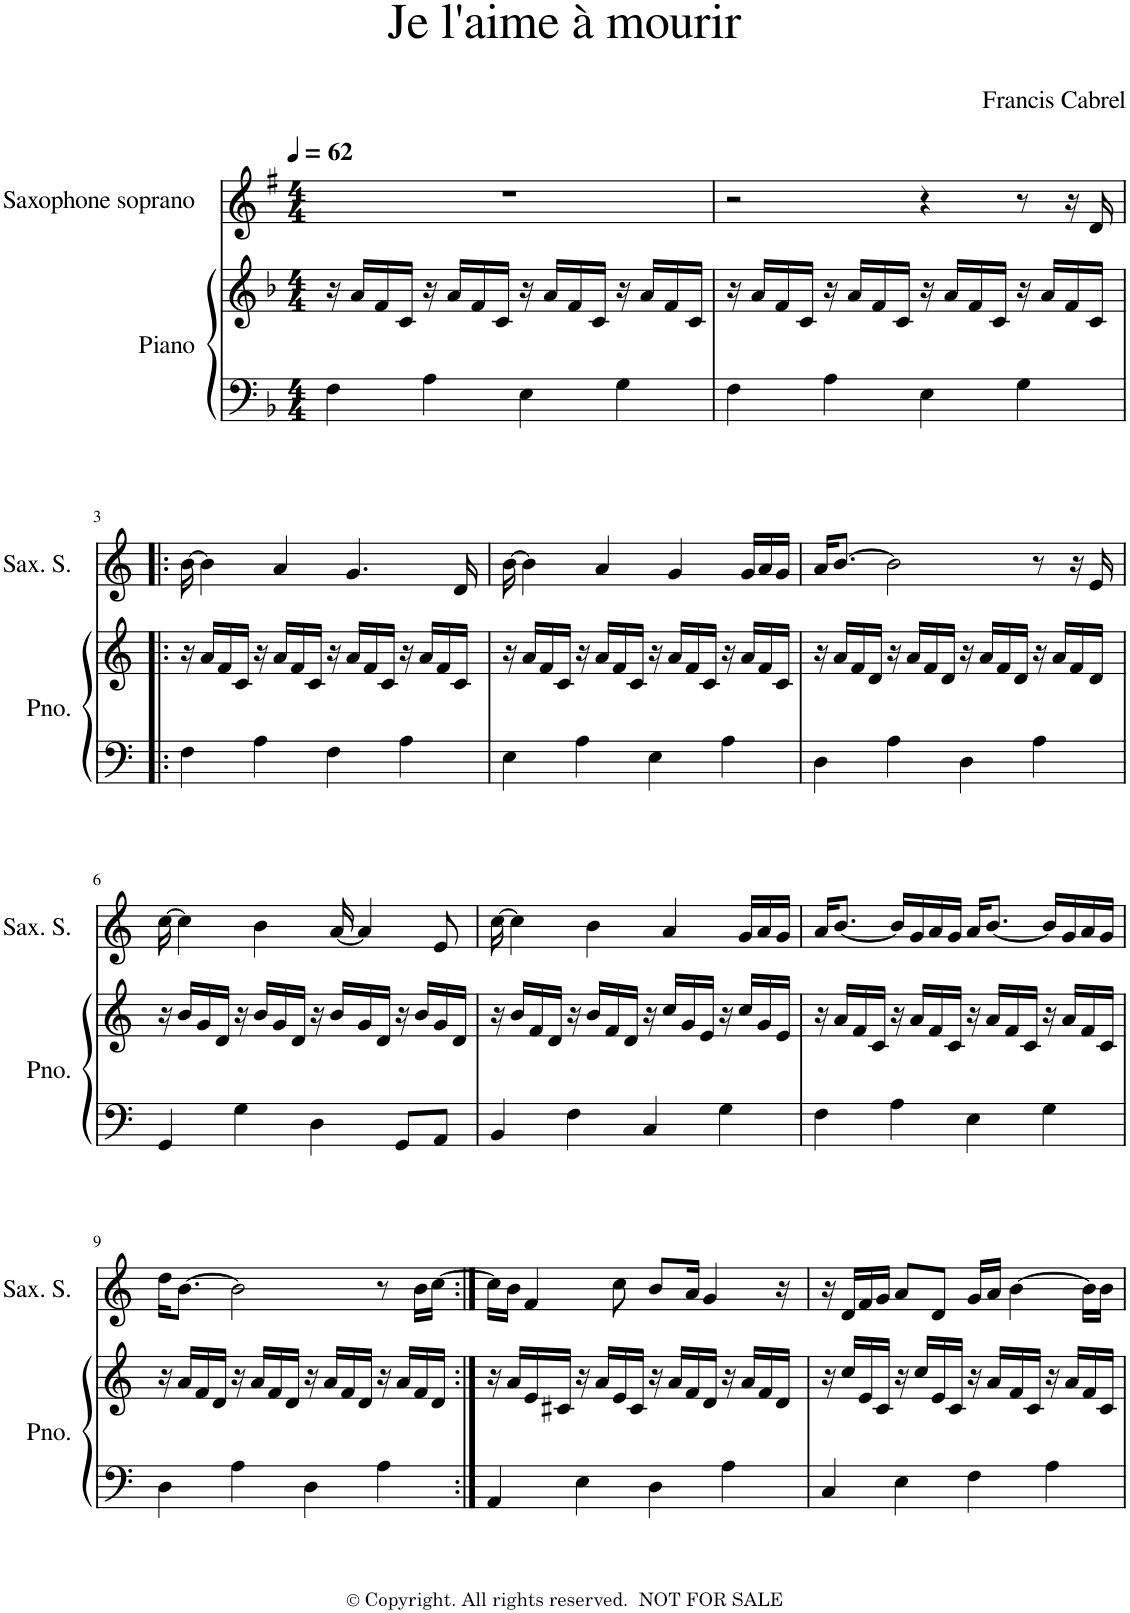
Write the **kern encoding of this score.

**kern	**kern	**kern
*part2	*part2	*part1
*staff3	*staff2	*staff1
*I"Piano	*	*I"Saxophone soprano
*I'Pno.	*	*I'Sax. S.
*clefF4	*clefG2	*clefG2
*	*	*Trd1c2
*k[b-]	*k[b-]	*k[f#]
*M4/4	*M4/4	*M4/4
*MM62	*MM62	*MM62
=1	=1	=1
4F\	16r	1r
.	16a/LL	.
.	16f/	.
.	16c/JJ	.
4A\	16r	.
.	16a/LL	.
.	16f/	.
.	16c/JJ	.
4E\	16r	.
.	16a/LL	.
.	16f/	.
.	16c/JJ	.
4G\	16r	.
.	16a/LL	.
.	16f/	.
.	16c/JJ	.
=2	=2	=2
4F\	16r	2r
.	16a/LL	.
.	16f/	.
.	16c/JJ	.
4A\	16r	.
.	16a/LL	.
.	16f/	.
.	16c/JJ	.
4E\	16r	4r
.	16a/LL	.
.	16f/	.
.	16c/JJ	.
4G\	16r	8r
.	16a/LL	.
.	16f/	16r
.	16c/JJ	16d/
!!LO:LB:g=z
=3!|:	=3!|:	=3!|:
4F\	16r	[16b\
.	16a/LL	4b\]
.	16f/	.
.	16c/JJ	.
4A\	16r	.
.	16a/LL	4a/
.	16f/	.
.	16c/JJ	.
4F\	16r	.
.	16a/LL	4.g/
.	16f/	.
.	16c/JJ	.
4A\	16r	.
.	16a/LL	.
.	16f/	.
.	16c/JJ	16d/
=4	=4	=4
4E\	16r	[16b\
.	16a/LL	4b\]
.	16f/	.
.	16c/JJ	.
4A\	16r	.
.	16a/LL	4a/
.	16f/	.
.	16c/JJ	.
4E\	16r	.
.	16a/LL	4g/
.	16f/	.
.	16c/JJ	.
4A\	16r	.
.	16a/LL	16g/LL
.	16f/	16a/
.	16c/JJ	16g/JJ
=5	=5	=5
4D\	16r	16a/KL
.	16a/LL	[8.b/J
.	16f/	.
.	16d/JJ	.
4A\	16r	2b\]
.	16a/LL	.
.	16f/	.
.	16d/JJ	.
4D\	16r	.
.	16a/LL	.
.	16f/	.
.	16d/JJ	.
4A\	16r	8r
.	16a/LL	.
.	16f/	16r
.	16d/JJ	16e/
!!LO:LB:g=z
=6	=6	=6
4GG/	16r	[16cc\
.	16b-/LL	4cc\]
.	16g/	.
.	16d/JJ	.
4G\	16r	.
.	16b-/LL	4b\
.	16g/	.
.	16d/JJ	.
4D\	16r	.
.	16b-/LL	[16a/
.	16g/	4a/]
.	16d/JJ	.
8GG/L	16r	.
.	16b-/LL	.
8AA/J	16g/	8e/
.	16d/JJ	.
=7	=7	=7
4BB-/	16r	[16cc\
.	16b-/LL	4cc\]
.	16f/	.
.	16d/JJ	.
4F\	16r	.
.	16b-/LL	4b\
.	16f/	.
.	16d/JJ	.
4C/	16r	.
.	16cc/LL	4a/
.	16g/	.
.	16e/JJ	.
4G\	16r	.
.	16cc/LL	16g/LL
.	16g/	16a/
.	16e/JJ	16g/JJ
=8	=8	=8
4F\	16r	16a/KL
.	16a/LL	[8.b/J
.	16f/	.
.	16c/JJ	.
4A\	16r	16b/LL]
.	16a/LL	16g/
.	16f/	16a/
.	16c/JJ	16g/JJ
4E\	16r	16a/KL
.	16a/LL	[8.b/J
.	16f/	.
.	16c/JJ	.
4G\	16r	16b/LL]
.	16a/LL	16g/
.	16f/	16a/
.	16c/JJ	16g/JJ
!!LO:LB:g=z
=9	=9	=9
4D\	16r	16dd\KL
.	16a/LL	[8.b\J
.	16f/	.
.	16d/JJ	.
4A\	16r	2b\]
.	16a/LL	.
.	16f/	.
.	16d/JJ	.
4D\	16r	.
.	16a/LL	.
.	16f/	.
.	16d/JJ	.
4A\	16r	8r
.	16a/LL	.
.	16f/	16b\LL
.	16d/JJ	[16cc\JJ
=10:|!	=10:|!	=10:|!
4AA/	16r	16cc\LL]
.	16a/LL	16b\JJ
.	16e/	4f#/
.	16c#X/JJ	.
4E\	16r	.
.	16a/LL	.
.	16e/	8cc\
.	16c#/JJ	.
4D\	16r	8b/L
.	16a/LL	.
.	16f/	16a/Jk
.	16d/JJ	4g/
4A\	16r	.
.	16a/LL	.
.	16f/	.
.	16d/JJ	16r
=11	=11	=11
4C/	16r	16r
.	16cc/LL	16d/LL
.	16e/	16f#/
.	16c/JJ	16g/JJ
4E\	16r	8a/L
.	16cc/LL	.
.	16e/	8d/J
.	16c/JJ	.
4F\	16r	16g/LL
.	16a/LL	16a/JJ
.	16f/	[4b\
.	16c/JJ	.
4A\	16r	.
.	16a/LL	.
.	16f/	16b\LL]
.	16c/JJ	16b\JJ
=	=	=
*-	*-	*-
